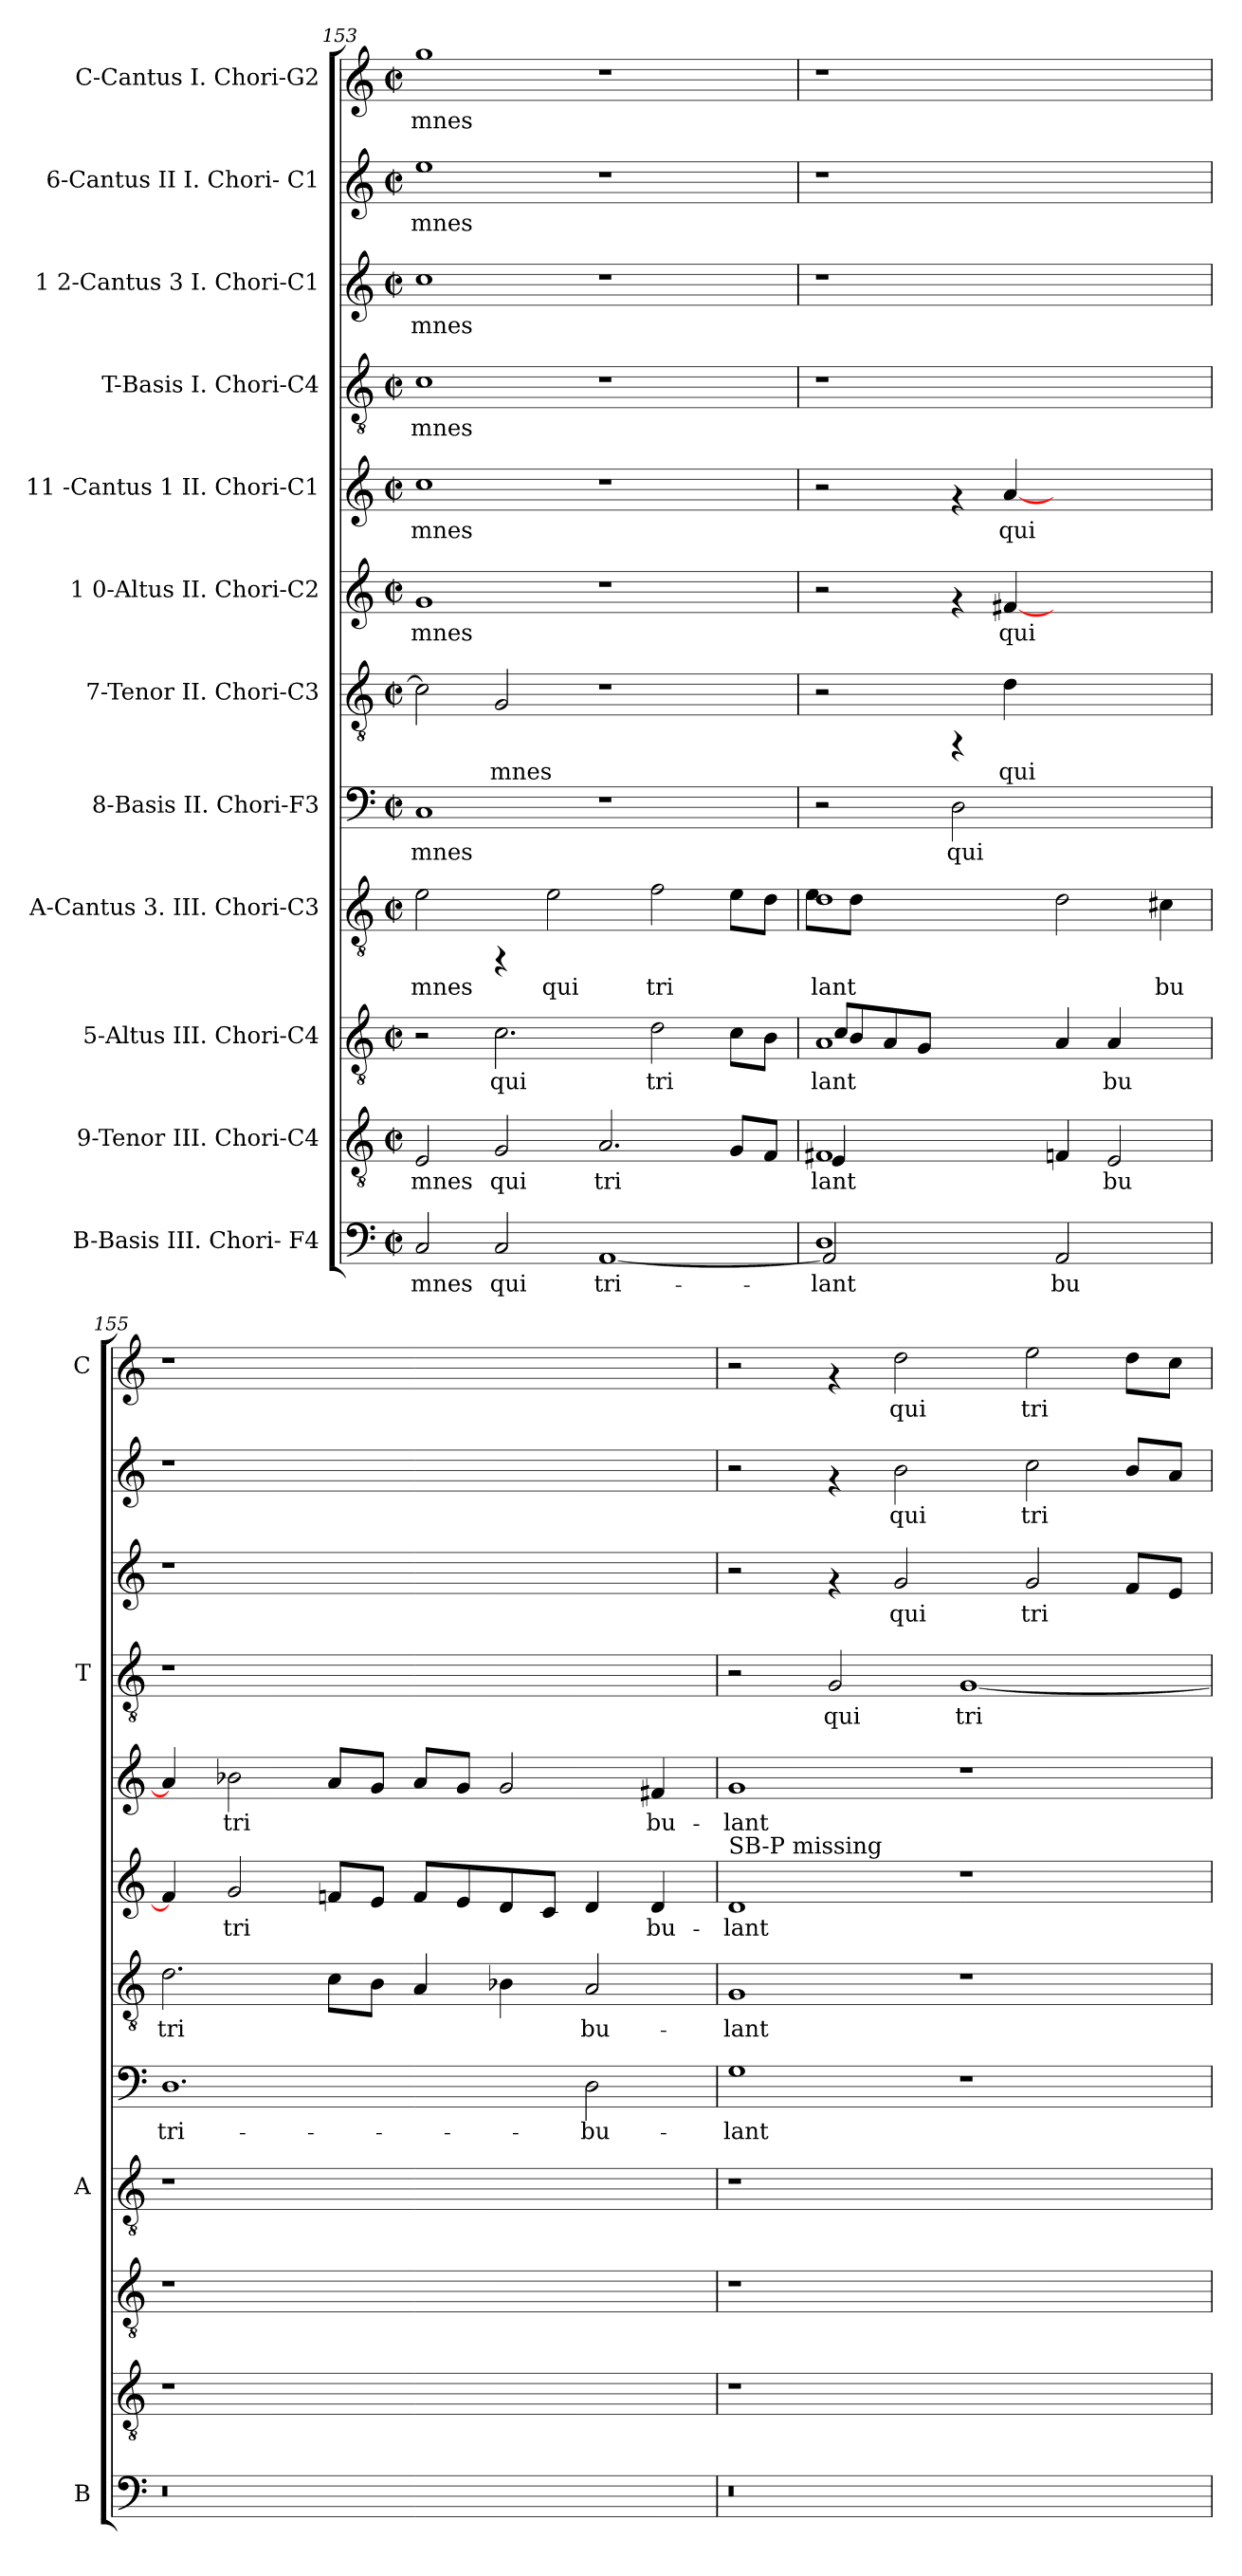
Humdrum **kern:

**kern	**text	**kern	**text	**kern	**text	**kern	**text	**kern	**text	**kern	**text	**kern	**text	**kern	**text	**kern	**text	**kern	**text	**kern	**text	**kern	**text
*part12	*part12	*part11	*part11	*part10	*part10	*part9	*part9	*part8	*part8	*part7	*part7	*part6	*part6	*part5	*part5	*part4	*part4	*part3	*part3	*part2	*part2	*part1	*part1
*staff12	*staff12	*staff11	*staff11	*staff10	*staff10	*staff9	*staff9	*staff8	*staff8	*staff7	*staff7	*staff6	*staff6	*staff5	*staff5	*staff4	*staff4	*staff3	*staff3	*staff2	*staff2	*staff1	*staff1
*I"B-Basis  III. Chori- F4	*	*I"9-Tenor  III. Chori-C4	*	*I"5-Altus  III. Chori-C4	*	*I"A-Cantus 3.  III. Chori-C3	*	*I"8-Basis  II. Chori-F3	*	*I"7-Tenor  II. Chori-C3	*	*I"1 0-Altus  II. Chori-C2	*	*I"11 -Cantus 1  II. Chori-C1	*	*I"T-Basis  I. Chori-C4	*	*I"1 2-Cantus 3  I. Chori-C1	*	*I"6-Cantus II  I. Chori- C1	*	*I"C-Cantus  I. Chori-G2	*
*I'B	*	*	*	*	*	*I'A	*	*	*	*	*	*	*	*	*	*I'T	*	*	*	*	*	*I'C	*
*clefF4	*	*clefGv2	*	*clefGv2	*	*clefGv2	*	*clefF4	*	*clefGv2	*	*clefG2	*	*clefG2	*	*clefGv2	*	*clefG2	*	*clefG2	*	*clefG2	*
*k[]	*	*k[]	*	*k[]	*	*k[]	*	*k[]	*	*k[]	*	*k[]	*	*k[]	*	*k[]	*	*k[]	*	*k[]	*	*k[]	*
*C:	*	*C:	*	*C:	*	*C:	*	*C:	*	*C:	*	*C:	*	*C:	*	*C:	*	*C:	*	*C:	*	*C:	*
*M2/2	*	*M2/2	*	*M2/2	*	*M2/2	*	*M2/2	*	*M2/2	*	*M2/2	*	*M2/2	*	*M2/2	*	*M2/2	*	*M2/2	*	*M2/2	*
*met(c|)	*	*met(c|)	*	*met(c|)	*	*met(c|)	*	*met(c|)	*	*met(c|)	*	*met(c|)	*	*met(c|)	*	*met(c|)	*	*met(c|)	*	*met(c|)	*	*met(c|)	*
=153	=153	=153	=153	=153	=153	=153	=153	=153	=153	=153	=153	=153	=153	=153	=153	=153	=153	=153	=153	=153	=153	=153	=153
!	!LO:LY:b:cj	!	!LO:LY:b:cj	!	!	!	!LO:LY:b:cj	!	!LO:LY:b:cj	!	!LO:LY:b:cj	!	!LO:LY:b:cj	!	!LO:LY:b:cj	!	!LO:LY:b:cj	!	!LO:LY:b:cj	!	!LO:LY:b:cj	!	!LO:LY:b:cj
2C/	-mnes	2E/	-mnes	2r	.	2e\	-mnes	1C	-mnes	2c\]	--	1g	-mnes	1cc	-mnes	1c	-mnes	1cc	-mnes	1ee	-mnes	1gg	-mnes
!	!LO:LY:b:cj	!	!LO:LY:b:cj	!	!LO:LY:b:cj	!	!	!	!	!	!LO:LY:b:cj	!	!	!	!	!	!	!	!	!	!	!	!
2C/	qui	2G/	qui	2.c\	qui	4rFF	.	.	.	2G/	-mnes	.	.	.	.	.	.	.	.	.	.	.	.
!	!	!	!	!	!	!	!LO:LY:b:cj	!	!	!	!	!	!	!	!	!	!	!	!	!	!	!	!
.	.	.	.	.	.	2e\	qui	.	.	.	.	.	.	.	.	.	.	.	.	.	.	.	.
!	!LO:LY:b:cj	!	!LO:LY:b:cj	!	!	!	!	!	!	!	!	!	!	!	!	!	!	!	!	!	!	!	!
[<1AA	tri-	2.A/	tri-	.	.	.	.	1r	.	1r	.	1r	.	1r	.	1r	.	1r	.	1r	.	1r	.
!	!	!	!	!	!LO:LY:b:cj	!	!LO:LY:b:cj	!	!	!	!	!	!	!	!	!	!	!	!	!	!	!	!
.	.	.	.	2d\	tri-	2f\	tri-	.	.	.	.	.	.	.	.	.	.	.	.	.	.	.	.
!	!	!	!LO:LY:b:cj	!	!LO:LY:b:cj	!	!LO:LY:b:cj	!	!	!	!	!	!	!	!	!	!	!	!	!	!	!	!
.	.	8G/L	--	8c\L	--	8e\L	--	.	.	.	.	.	.	.	.	.	.	.	.	.	.	.	.
!	!	!	!LO:LY:b:cj	!	!LO:LY:b:cj	!	!LO:LY:b:cj	!	!	!	!	!	!	!	!	!	!	!	!	!	!	!	!
.	.	8F/J	--	8B\J	--	8d\J	--	.	.	.	.	.	.	.	.	.	.	.	.	.	.	.	.
=154	=154	=154	=154	=154	=154	=154	=154	=154	=154	=154	=154	=154	=154	=154	=154	=154	=154	=154	=154	=154	=154	=154	=154
*^	*	*	*	*	*	*	*	*	*	*	*	*	*	*	*	*	*	*	*	*	*	*	*
!	!	!LO:LY:b:cj	!	!LO:LY:b:cj	!	!LO:LY:b:cj	!	!LO:LY:b:cj	!	!	!	!	!	!	!	!	!	!	!	!	!	!	!	!
*	*	*	*^	*	*^	*	*^	*	*	*	*	*	*	*	*	*	*	*	*	*	*	*	*	*
1D	2AA/]	-lant	1F#X	4E/	-lant	1A	8c/L	-lant	1d	8e\L	-lant	2r	.	2r	.	2r	.	2r	.	1r	.	1r	.	1r	.	1r	.
!	!	!	!	!	!	!	!	!LO:LY:b:cj	!	!	!LO:LY:b:cj	!	!	!	!	!	!	!	!	!	!	!	!	!	!	!	!
.	.	.	.	.	.	.	8B/	-	.	8d\J	-	.	.	.	.	.	.	.	.	.	.	.	.	.	.	.	.
!	!	!	!	!	!	!	!	!LO:LY:b:cj	!	!	!	!	!	!	!	!	!	!	!	!	!	!	!	!	!	!	!
.	.	.	.	1.ryy	.	.	8A/	--	.	1.ryy	.	.	.	.	.	.	.	.	.	.	.	.	.	.	.	.	.
!	!	!	!	!	!	!	!	!LO:LY:b:cj	!	!	!	!	!	!	!	!	!	!	!	!	!	!	!	!	!	!	!
.	.	.	.	.	.	.	8G/J	--	.	.	.	.	.	.	.	.	.	.	.	.	.	.	.	.	.	.	.
!	!	!	!	!	!	!	!	!	!	!	!	!	!LO:LY:b:cj	!	!	!	!	!	!	!	!	!	!	!	!	!	!
.	4ryy	.	.	.	.	.	4ryy	.	.	.	.	2D\	qui	4rFF	.	4rf	.	4rf	.	.	.	.	.	.	.	.	.
!	!	!	!	!	!	!	!	!	!	!	!	!	!	!	!LO:LY:b:cj	!	!LO:LY:b:cj	!	!LO:LY:b:cj	!	!	!	!	!	!	!	!
.	1ryy	.	.	.	.	.	1ryy	.	.	.	.	.	.	4d\	qui	[<4f#X/	qui	[<4a/	qui	.	.	.	.	.	.	.	.
!	!	!LO:LY:b:cj	!	!	!LO:LY:b:cj	!	!	!LO:LY:b:cj	!	!	!LO:LY:b:cj	!	!	!	!	!	!	!	!	!	!	!	!	!	!	!	!
2AA/	.	bu-	4Fn/	.	-	4A/	.	--	2d\	.	--	2.ryy	.	2.ryy	.	2.ryy	.	2.ryy	.	2.ryy	.	2.ryy	.	2.ryy	.	2.ryy	.
!	!	!	!	!	!LO:LY:b:cj	!	!	!LO:LY:b:cj	!	!	!	!	!	!	!	!	!	!	!	!	!	!	!	!	!	!	!
.	.	.	2E/	.	-bu-	4A/	.	-bu-	.	.	.	.	.	.	.	.	.	.	.	.	.	.	.	.	.	.	.
!	!	!	!	!	!	!	!	!	!	!	!LO:LY:b:cj	!	!	!	!	!	!	!	!	!	!	!	!	!	!	!	!
4ryy	.	.	.	.	.	4ryy	.	.	4c#X\	.	-bu-	.	.	.	.	.	.	.	.	.	.	.	.	.	.	.	.
*v	*v	*	*	*	*	*v	*v	*	*v	*v	*	*	*	*	*	*	*	*	*	*	*	*	*	*	*	*	*
*	*	*v	*v	*	*	*	*	*	*	*	*	*	*	*	*	*	*	*	*	*	*	*	*	*
!!LO:PB:g=z
=155	=155	=155	=155	=155	=155	=155	=155	=155	=155	=155	=155	=155	=155	=155	=155	=155	=155	=155	=155	=155	=155	=155	=155
!	!	!	!	!	!	!	!	!	!LO:LY:b:cj	!	!LO:LY:b:cj	!	!LO:LY:b:cj	!	!LO:LY:b:cj	!	!	!	!	!	!	!	!
0r	.	1r	.	1r	.	1r	.	1.D	tri-	2.d\	tri-	4f#/]	.	4a/]	.	1r	.	1r	.	1r	.	1r	.
!	!	!	!	!	!	!	!	!	!	!	!	!	!LO:LY:b:cj	!	!LO:LY:b:cj	!	!	!	!	!	!	!	!
.	.	.	.	.	.	.	.	.	.	.	.	2g/	tri-	2b-X\	tri-	.	.	.	.	.	.	.	.
!	!	!	!	!	!	!	!	!	!	!	!LO:LY:b:cj	!	!LO:LY:b:cj	!	!LO:LY:b:cj	!	!	!	!	!	!	!	!
.	.	.	.	.	.	.	.	.	.	8c\L	--	8fn/L	--	8a/L	--	.	.	.	.	.	.	.	.
!	!	!	!	!	!	!	!	!	!	!	!LO:LY:b:cj	!	!LO:LY:b:cj	!	!LO:LY:b:cj	!	!	!	!	!	!	!	!
.	.	.	.	.	.	.	.	.	.	8B\J	--	8e/J	--	8g/J	--	.	.	.	.	.	.	.	.
!	!	!	!	!	!	!	!	!	!	!	!LO:LY:b:cj	!	!LO:LY:b:cj	!	!LO:LY:b:cj	!	!	!	!	!	!	!	!
.	.	1ryy	.	1ryy	.	1ryy	.	.	.	4A/	--	8f/L	--	8a/L	--	1ryy	.	1ryy	.	1ryy	.	1ryy	.
!	!	!	!	!	!	!	!	!	!	!	!	!	!LO:LY:b:cj	!	!LO:LY:b:cj	!	!	!	!	!	!	!	!
.	.	.	.	.	.	.	.	.	.	.	.	8e/	--	8g/J	--	.	.	.	.	.	.	.	.
!	!	!	!	!	!	!	!	!	!	!	!LO:LY:b:cj	!	!LO:LY:b:cj	!	!LO:LY:b:cj	!	!	!	!	!	!	!	!
.	.	.	.	.	.	.	.	.	.	4B-X\	--	8d/	--	2g/	--	.	.	.	.	.	.	.	.
!	!	!	!	!	!	!	!	!	!	!	!	!	!LO:LY:b:cj	!	!	!	!	!	!	!	!	!	!
.	.	.	.	.	.	.	.	.	.	.	.	8c/J	--	.	.	.	.	.	.	.	.	.	.
!	!	!	!	!	!	!	!	!	!LO:LY:b:cj	!	!LO:LY:b:cj	!	!LO:LY:b:cj	!	!	!	!	!	!	!	!	!	!
.	.	.	.	.	.	.	.	2D\	-bu-	2A/	-bu-	4d/	--	.	.	.	.	.	.	.	.	.	.
!	!	!	!	!	!	!	!	!	!	!	!	!	!LO:LY:b:cj	!	!LO:LY:b:cj	!	!	!	!	!	!	!	!
.	.	.	.	.	.	.	.	.	.	.	.	4d/	-bu-	4f#X/	-bu-	.	.	.	.	.	.	.	.
=156	=156	=156	=156	=156	=156	=156	=156	=156	=156	=156	=156	=156	=156	=156	=156	=156	=156	=156	=156	=156	=156	=156	=156
!	!	!	!	!	!	!	!	!	!	!	!	!LO:TX:a:t=SB-P missing	!	!	!	!	!	!	!	!	!	!	!
!	!	!	!	!	!	!	!	!	!LO:LY:b:cj	!	!LO:LY:b:cj	!	!LO:LY:b:cj	!	!LO:LY:b:cj	!	!	!	!	!	!	!	!
0r	.	1r	.	1r	.	1r	.	1G	-lant	1G	-lant	1d	-lant	1g	-lant	2r	.	2r	.	2r	.	2r	.
!	!	!	!	!	!	!	!	!	!	!	!	!	!	!	!	!	!LO:LY:b:cj	!	!	!	!	!	!
.	.	.	.	.	.	.	.	.	.	.	.	.	.	.	.	2G/	qui	4rf	.	4rf	.	4rf	.
!	!	!	!	!	!	!	!	!	!	!	!	!	!	!	!	!	!	!	!LO:LY:b:cj	!	!LO:LY:b:cj	!	!LO:LY:b:cj
.	.	.	.	.	.	.	.	.	.	.	.	.	.	.	.	.	.	2g/	qui	2b\	qui	2dd\	qui
!	!	!	!	!	!	!	!	!	!	!	!	!	!	!	!	!	!LO:LY:b:cj	!	!	!	!	!	!
.	.	1ryy	.	1ryy	.	1ryy	.	1r	.	1r	.	1r	.	1r	.	[<1G	tri-	.	.	.	.	.	.
!	!	!	!	!	!	!	!	!	!	!	!	!	!	!	!	!	!	!	!LO:LY:b:cj	!	!LO:LY:b:cj	!	!LO:LY:b:cj
.	.	.	.	.	.	.	.	.	.	.	.	.	.	.	.	.	.	2g/	tri-	2cc\	tri-	2ee\	tri-
!	!	!	!	!	!	!	!	!	!	!	!	!	!	!	!	!	!	!	!LO:LY:b:cj	!	!LO:LY:b:cj	!	!LO:LY:b:cj
.	.	.	.	.	.	.	.	.	.	.	.	.	.	.	.	.	.	8f/L	--	8b/L	--	8dd\L	--
!	!	!	!	!	!	!	!	!	!	!	!	!	!	!	!	!	!	!	!LO:LY:b:cj	!	!LO:LY:b:cj	!	!LO:LY:b:cj
.	.	.	.	.	.	.	.	.	.	.	.	.	.	.	.	.	.	8e/J	--	8a/J	--	8cc\J	--
=	=	=	=	=	=	=	=	=	=	=	=	=	=	=	=	=	=	=	=	=	=	=	=
*-	*-	*-	*-	*-	*-	*-	*-	*-	*-	*-	*-	*-	*-	*-	*-	*-	*-	*-	*-	*-	*-	*-	*-
